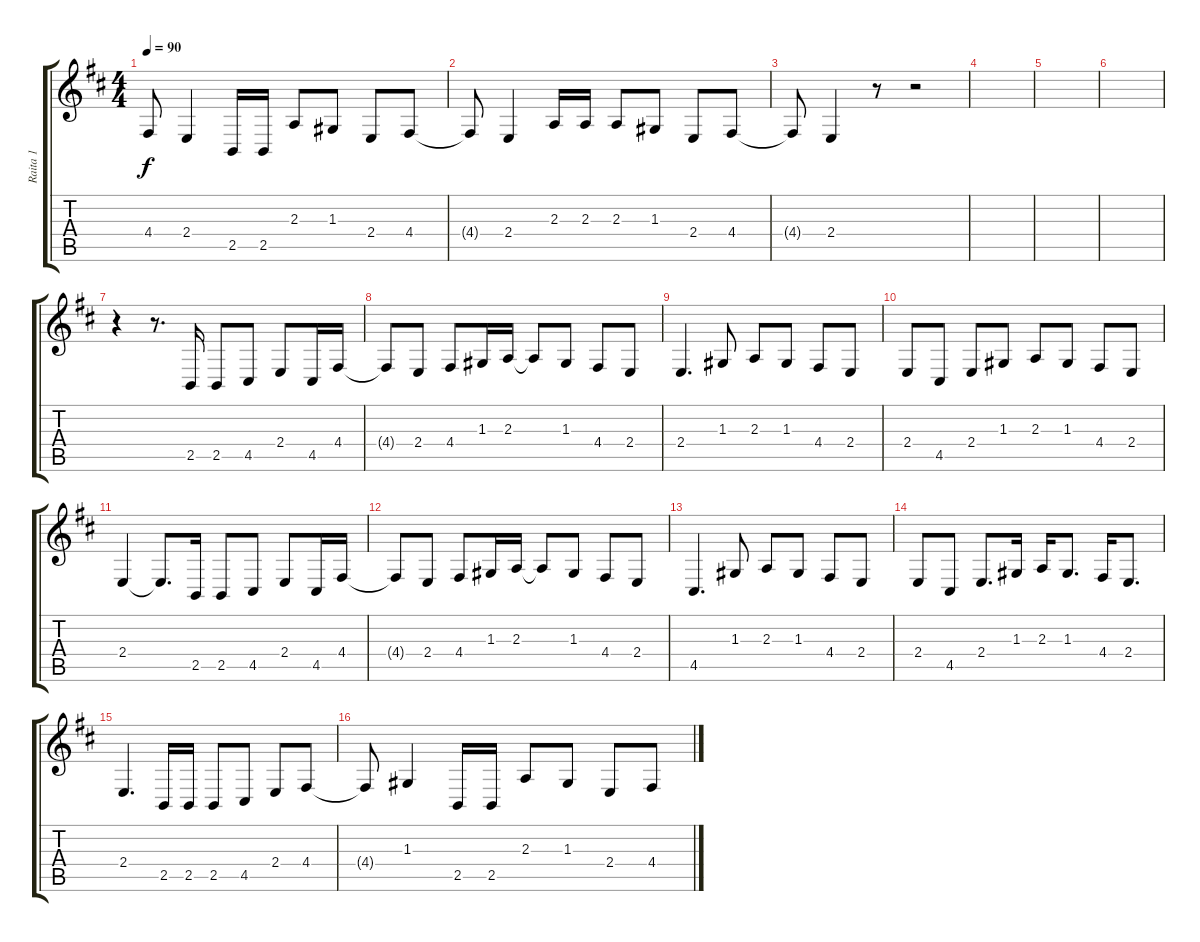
\track ("Raita 1" "Raita 1") {instrument violin}
\staff {score tabs}
\tuning (E4 B3 G3 D3 A2 E2) {hide}
\ts (4 4)
\tempo 90
\clef g2
\ks d
4.4{t}.8{dy f} 2.4.4 2.5.16 2.5.16 2.3.8 1.3.8 2.4.8 4.4.8 |
4.4{t}.8 2.4.4 2.3.16 2.3.16 2.3.8 1.3.8 2.4.8 4.4.8 |
4.4{t}.8 2.4.4 r.8 r.2 |
|
|
|
r.4 r.8{d} 2.5.16 2.5.8 4.5.8 2.4.8 4.5.16 4.4.16 |
4.4{t}.8 2.4.8 4.4.8 1.3.16 2.3.16 2.3{t}.8 1.3.8 4.4.8 2.4.8 |
2.4.4{d} 1.3.8 2.3.8 1.3.8 4.4.8 2.4.8 |
2.4.8 4.5.8 2.4.8 1.3.8 2.3.8 1.3.8 4.4.8 2.4.8 |
2.4.4 2.4{t}.8{d} 2.5.16 2.5.8 4.5.8 2.4.8 4.5.16 4.4.16 |
4.4{t}.8 2.4.8 4.4.8 1.3.16 2.3.16 2.3{t}.8 1.3.8 4.4.8 2.4.8 |
4.5.4{d} 1.3.8 2.3.8 1.3.8 4.4.8 2.4.8 |
2.4.8 4.5.8 2.4.8{d} 1.3.16 2.3.16 1.3.8{d} 4.4.16 2.4.8{d} |
2.4.4{d} 2.5.16 2.5.16 2.5.8 4.5.8 2.4.8 4.4.8 |
4.4{t}.8 1.3.4 2.5.16 2.5.16 2.3.8 1.3.8 2.4.8 4.4.8
